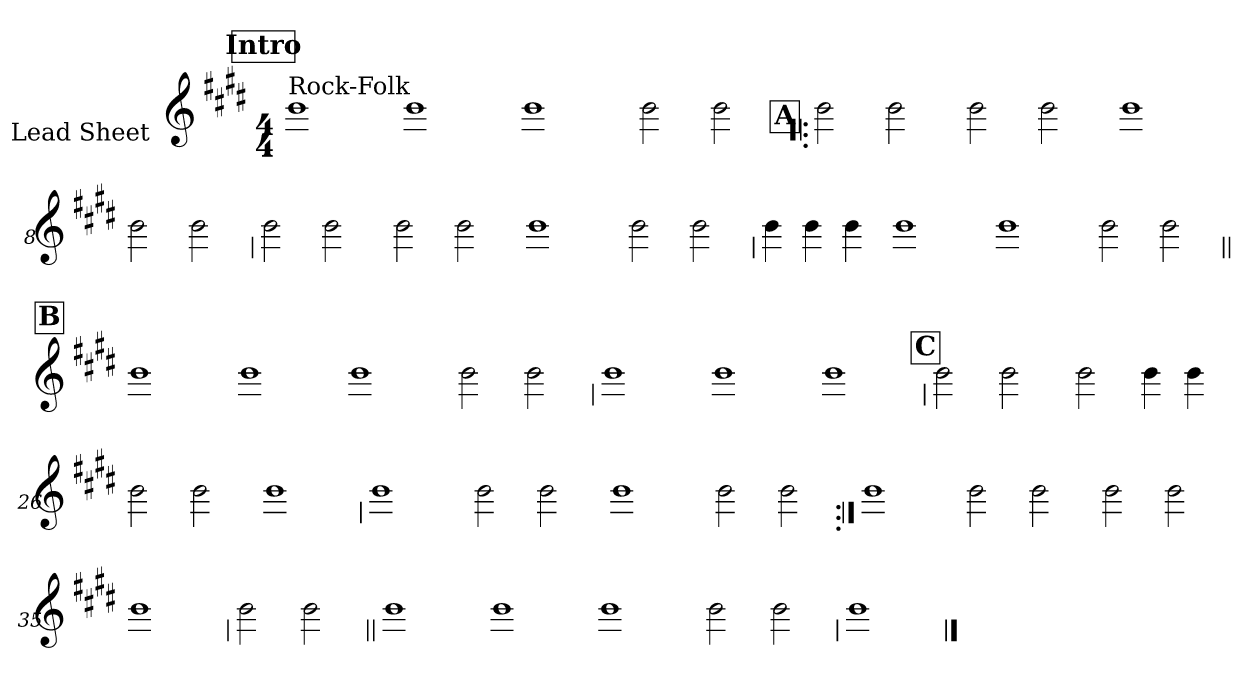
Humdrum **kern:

**kern
*part1
*staff1
*I"Lead Sheet
*stria0
*clefG2
*k[f#c#g#d#]
*E:
*M4/4
*MM75
!!LO:REH:place=s1:a:t=Intro
=1||
!LO:TX:a:t=Rock-Folk
1b
=2-
1b
=3-
1b
=4-
2b
2b
!!LO:LB:g=z
!!LO:REH:place=s1:a:t=A
=5!|:
2b
2b
=6-
2b
2b
=7-
1b
=8-
2b
2b
!!LO:LB:g=z
=9
2b
2b
=10-
2b
2b
=11-
1b
=12-
2b
2b
!!LO:LB:g=z
=13
4b
4b
4b
=14-
1b
=15-
1b
=16-
2b
2b
!!LO:LB:g=z
!!LO:REH:place=s1:a:t=B
=17||
1b
=18-
1b
=19-
1b
=20-
2b
2b
!!LO:LB:g=z
=21
1b
=22-
1b
=23-
1b
!!LO:LB:g=z
!!LO:REH:place=s1:a:t=C
=24
2b
2b
=25-
2b
4b
4b
=26-
2b
2b
=27-
1b
!!LO:LB:g=z
=28
1b
=29-
2b
2b
=30-
1b
=31-
2b
2b
!!LO:LB:g=z
=32:|!
1b
=33-
2b
2b
=34-
2b
2b
=35-
1b
!!LO:LB:g=z
=36
2b
2b
!!LO:LB:g=z
=37||
1b
=38-
1b
=39-
1b
=40-
2b
2b
!!LO:LB:g=z
=41
1b
==
*-
